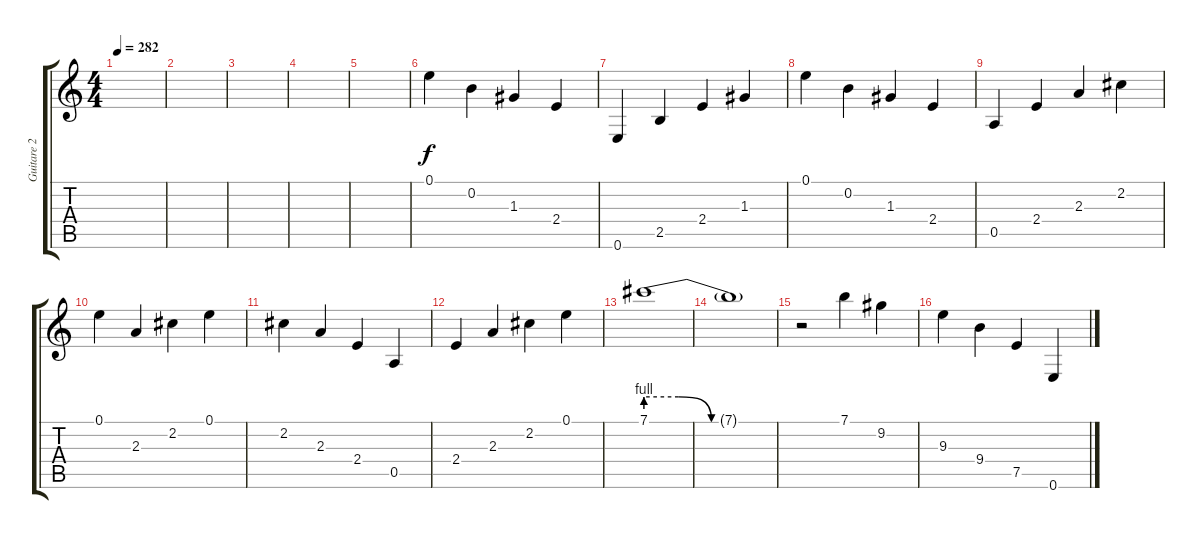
\track ("Guitare 2" "Guitare 2") {instrument electricguitarmuted}
\staff {score tabs}
\tuning (E4 B3 G3 D3 A2 E2) {hide}
\ts (4 4)
\tempo 282
\clef g2
\ks c
|
|
|
|
|
0.1.4 0.2.4 1.3.4 2.4.4 |
0.6.4 2.5.4 2.4.4 1.3.4 |
0.1.4 0.2.4 1.3.4 2.4.4 |
0.5.4 2.4.4 2.3.4 2.2.4 |
0.1.4 2.3.4 2.2.4 0.1.4 |
2.2.4 2.3.4 2.4.4 0.5.4 |
2.4.4 2.3.4 2.2.4 0.1.4 |
7.1{be (custom 0 4 15 4 30 0 60 0)}.1 |
7.1{t}.1 |
r.2 7.1.4 9.2.4 |
9.3.4 9.4.4 7.5.4 0.6.4
